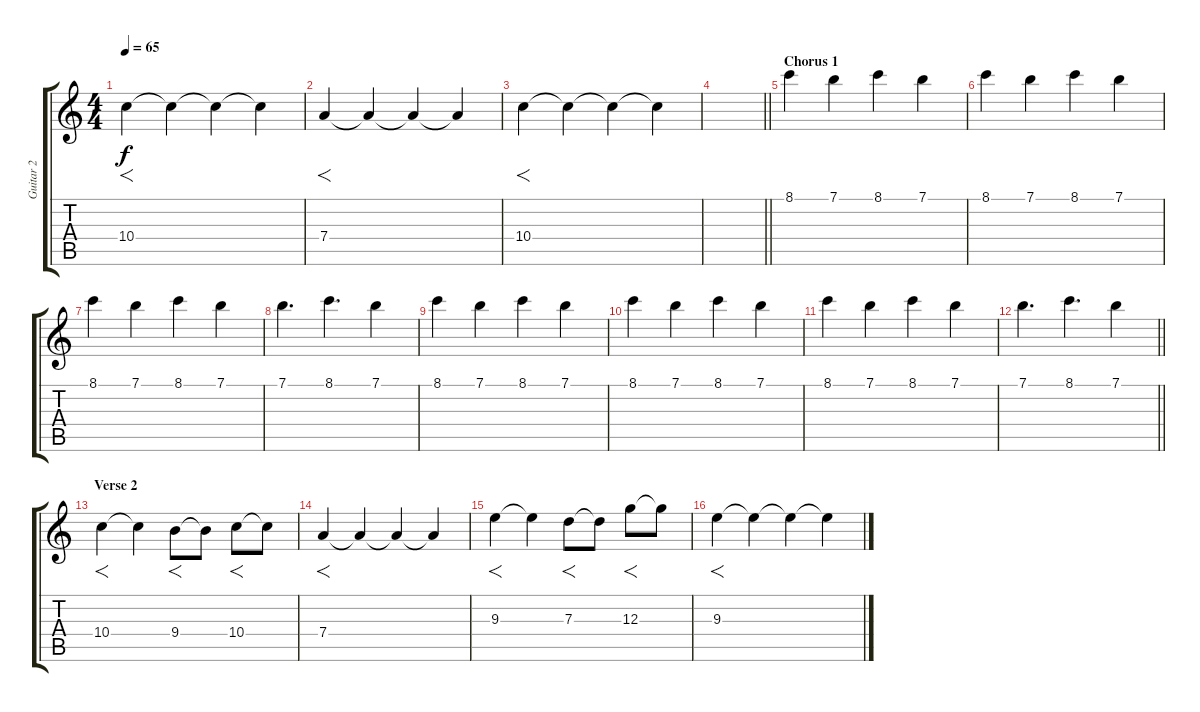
\track ("Guitar 2" "Guitar 2") {instrument overdrivenguitar}
\staff {score tabs}
\tuning (E4 B3 G3 D3 A2 E2) {hide}
\ts (4 4)
\tempo 65
\clef g2
\ks c
10.4.4{f dy f} 10.4{t}.4 10.4{t}.4 10.4{t}.4 |
7.4.4{f} 7.4{t}.4 7.4{t}.4 7.4{t}.4 |
10.4.4{f} 10.4{t}.4 10.4{t}.4 10.4{t}.4 |
\barLineRight lightlight
|
\section ("" "Chorus 1")
8.1.4 7.1.4 8.1.4 7.1.4 |
8.1.4 7.1.4 8.1.4 7.1.4 |
8.1.4 7.1.4 8.1.4 7.1.4 |
7.1.4{d} 8.1.4{d} 7.1.4 |
8.1.4 7.1.4 8.1.4 7.1.4 |
8.1.4 7.1.4 8.1.4 7.1.4 |
8.1.4 7.1.4 8.1.4 7.1.4 |
\barLineRight lightlight
7.1.4{d} 8.1.4{d} 7.1.4 |
\section ("" "Verse 2")
10.4.4{f} 10.4{t}.4 9.4.8{f} 9.4{t}.8 10.4.8{f} 10.4{t}.8 |
7.4.4{f} 7.4{t}.4 7.4{t}.4 7.4{t}.4 |
9.3.4{f} 9.3{t}.4 7.3.8{f} 7.3{t}.8 12.3.8{f} 12.3{t}.8 |
9.3.4{f} 9.3{t}.4 9.3{t}.4 9.3{t}.4
